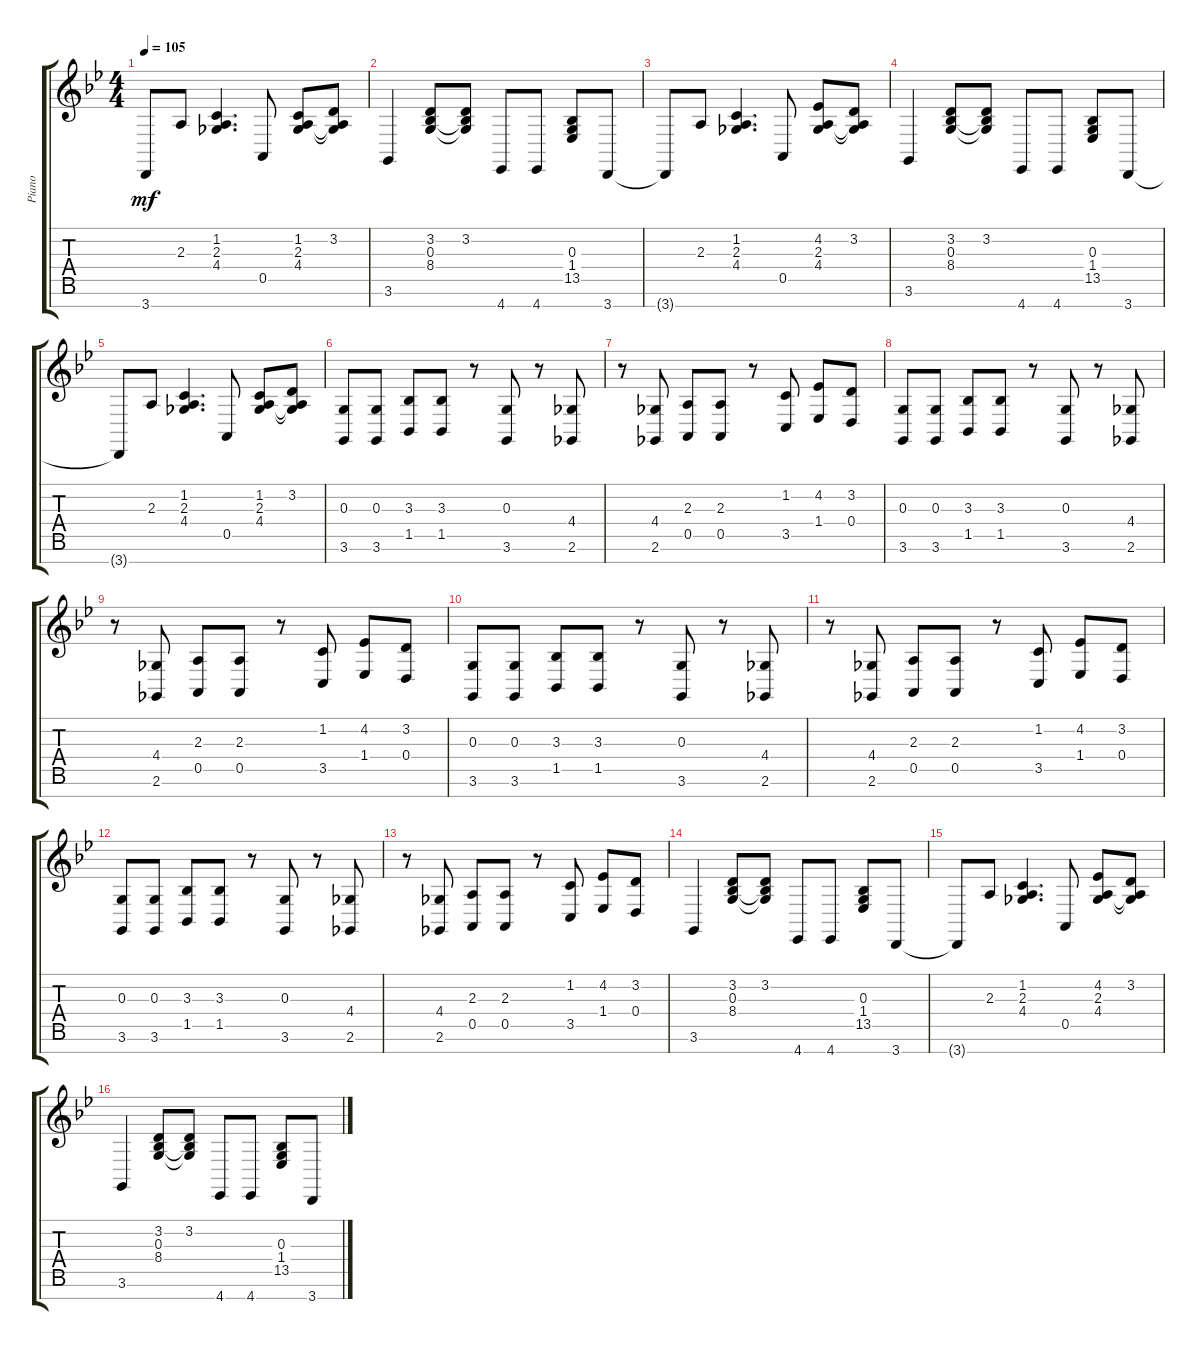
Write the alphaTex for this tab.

\track ("Piano" "Piano") {instrument acousticgrandpiano}
\staff {score tabs}
\tuning (E4 B3 G3 D3 A2 E2 B1) {hide}
\ts (4 4)
\tempo 105
\clef g2
\ks gminor
3.7{t}.8{dy mf} 2.3.8 (1.2 2.3 4.4).4{d} 0.5.8 (1.2 2.3 4.4).8 (3.2 2.3{t} 4.4{t}).8 |
3.6.4 (3.2 0.3 8.4).8 (3.2 0.3{t} 8.4{t}).8 4.7.8 4.7.8 (0.3 1.4 13.5).8 3.7.8 |
3.7{t}.8 2.3.8 (1.2 2.3 4.4).4{d} 0.5.8 (4.2 2.3 4.4).8 (3.2 2.3{t} 4.4{t}).8 |
3.6.4 (3.2 0.3 8.4).8 (3.2 0.3{t} 8.4{t}).8 4.7.8 4.7.8 (0.3 1.4 13.5).8 3.7.8 |
3.7{t}.8 2.3.8 (1.2 2.3 4.4).4{d} 0.5.8 (1.2 2.3 4.4).8 (3.2 2.3{t} 4.4{t}).8 |
(0.3 3.6).8 (0.3 3.6).8 (3.3 1.5).8 (3.3 1.5).8 r.8 (0.3 3.6).8 r.8 (4.4 2.6).8 |
r.8 (4.4 2.6).8 (2.3 0.5).8 (2.3 0.5).8 r.8 (1.2 3.5).8 (4.2 1.4).8 (3.2 0.4).8 |
(0.3 3.6).8 (0.3 3.6).8 (3.3 1.5).8 (3.3 1.5).8 r.8 (0.3 3.6).8 r.8 (4.4 2.6).8 |
r.8 (4.4 2.6).8 (2.3 0.5).8 (2.3 0.5).8 r.8 (1.2 3.5).8 (4.2 1.4).8 (3.2 0.4).8 |
(0.3 3.6).8 (0.3 3.6).8 (3.3 1.5).8 (3.3 1.5).8 r.8 (0.3 3.6).8 r.8 (4.4 2.6).8 |
r.8 (4.4 2.6).8 (2.3 0.5).8 (2.3 0.5).8 r.8 (1.2 3.5).8 (4.2 1.4).8 (3.2 0.4).8 |
(0.3 3.6).8 (0.3 3.6).8 (3.3 1.5).8 (3.3 1.5).8 r.8 (0.3 3.6).8 r.8 (4.4 2.6).8 |
r.8 (4.4 2.6).8 (2.3 0.5).8 (2.3 0.5).8 r.8 (1.2 3.5).8 (4.2 1.4).8 (3.2 0.4).8 |
3.6.4 (3.2 0.3 8.4).8 (3.2 0.3{t} 8.4{t}).8 4.7.8 4.7.8 (0.3 1.4 13.5).8 3.7.8 |
3.7{t}.8 2.3.8 (1.2 2.3 4.4).4{d} 0.5.8 (4.2 2.3 4.4).8 (3.2 2.3{t} 4.4{t}).8 |
3.6.4 (3.2 0.3 8.4).8 (3.2 0.3{t} 8.4{t}).8 4.7.8 4.7.8 (0.3 1.4 13.5).8 3.7.8
